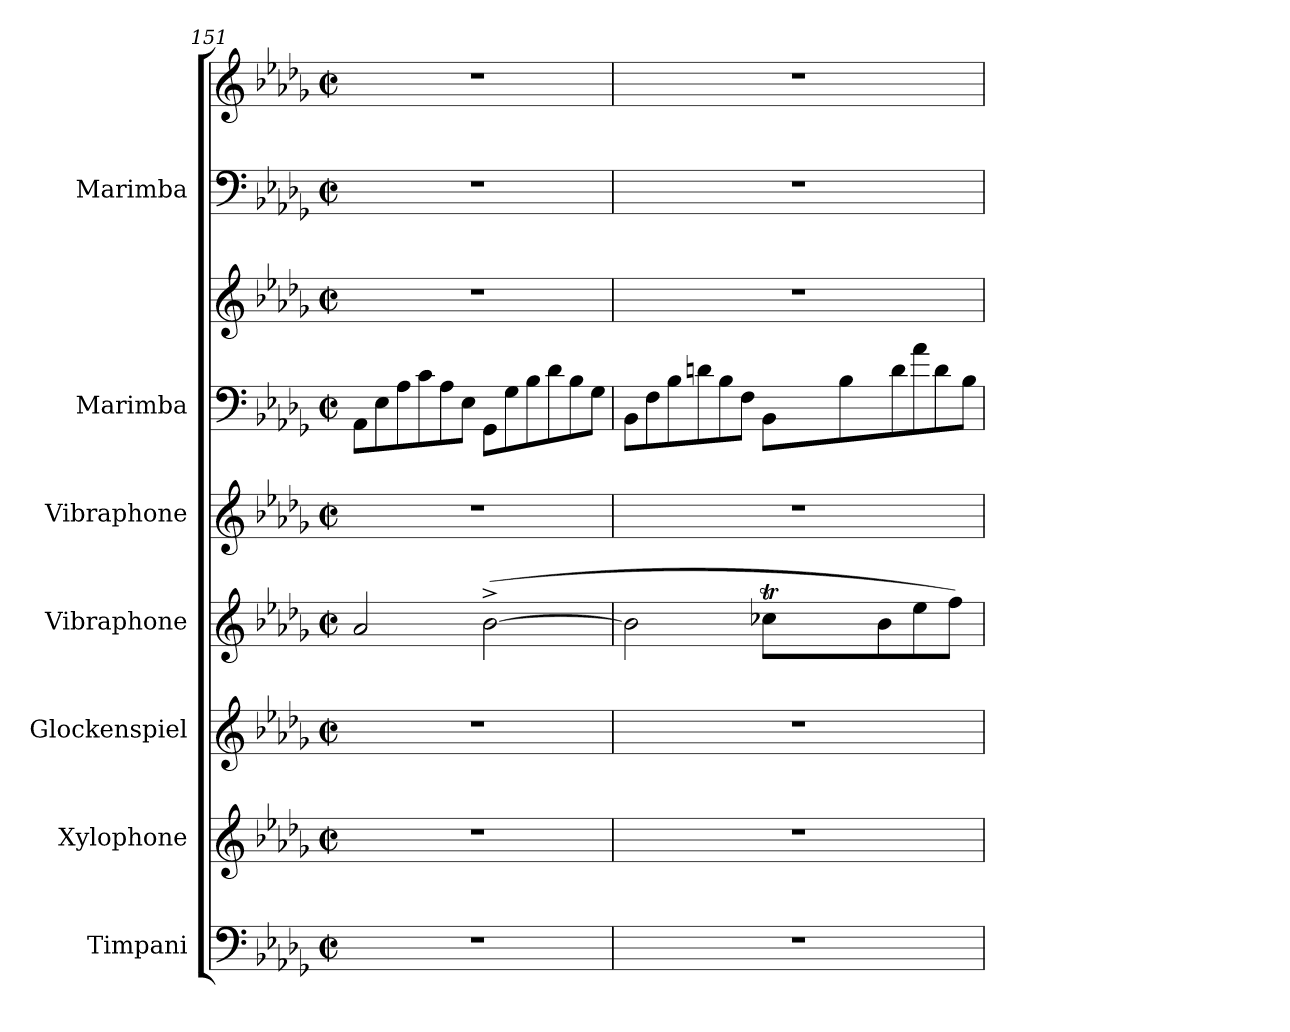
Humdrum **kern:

**kern	**kern	**kern	**kern	**kern	**kern	**kern	**kern	**kern
*part7	*part6	*part5	*part4	*part3	*part2	*part2	*part1	*part1
*staff9	*staff8	*staff7	*staff6	*staff5	*staff4	*staff3	*staff2	*staff1
*I"Timpani	*I"Xylophone	*I"Glockenspiel	*I"Vibraphone	*I"Vibraphone	*I"Marimba	*	*I"Marimba	*
*I'Timp.	*I'Xyl.	*I'Glk.	*I'Vib.	*I'Vib.	*I'Mrm.	*	*I'Mrm.	*
*clefF4	*clefG2	*clefG2	*clefG2	*clefG2	*clefF4	*clefG2	*clefF4	*clefG2
*	*ITrd-7c-12	*ITrd-14c-24	*	*	*	*	*	*
*k[b-e-a-d-g-]	*k[b-e-a-d-g-]	*k[b-e-a-d-g-]	*k[b-e-a-d-g-]	*k[b-e-a-d-g-]	*k[b-e-a-d-g-]	*k[b-e-a-d-g-]	*k[b-e-a-d-g-]	*k[b-e-a-d-g-]
*M2/2	*M2/2	*M2/2	*M2/2	*M2/2	*M2/2	*M2/2	*M2/2	*M2/2
*met(c|)	*met(c|)	*met(c|)	*met(c|)	*met(c|)	*met(c|)	*met(c|)	*met(c|)	*met(c|)
*	*	*	*	*	*Xtuplet	*	*	*
=151	=151	=151	=151	=151	=151	=151	=151	=151
1r	1r	1r	2a-/	1r	12AA-\L	1r	1r	1r
.	.	.	.	.	12E-\	.	.	.
.	.	.	.	.	12A-\	.	.	.
.	.	.	.	.	12c\	.	.	.
.	.	.	.	.	12A-\	.	.	.
.	.	.	.	.	12E-\J	.	.	.
.	.	.	([2b-^\	.	12GG-\L	.	.	.
.	.	.	.	.	12G-\	.	.	.
.	.	.	.	.	12B-\	.	.	.
.	.	.	.	.	12d-\	.	.	.
.	.	.	.	.	12B-\	.	.	.
.	.	.	.	.	12G-\J	.	.	.
!!LO:PB:g=z
=152	=152	=152	=152	=152	=152	=152	=152	=152
*	*	*	*^	*	*	*	*	*
1r	1r	1r	2b-\]	48%25ryy	1r	12BB-\L	1r	1r	1r
.	.	.	.	.	.	12F\	.	.	.
.	.	.	.	.	.	12B-\	.	.	.
.	.	.	.	.	.	12dn\	.	.	.
.	.	.	.	.	.	12B-\	.	.	.
.	.	.	.	.	.	12F\J	.	.	.
.	.	.	8cc-XT\L	.	.	12BB-\L	.	.	.
*	*	*	*	*Xtuplet	*	*	*	*	*
.	.	.	.	48dd-yy	.	.	.	.	.
.	.	.	.	48cc-yy	.	.	.	.	.
.	.	.	.	48dd-yy	.	.	.	.	.
.	.	.	.	48cc-yy	.	12B-\	.	.	.
.	.	.	.	48dd-yy	.	.	.	.	.
.	.	.	8b-\	4.ryy	.	.	.	.	.
.	.	.	.	.	.	12d\	.	.	.
.	.	.	8ee-\	.	.	12a-\	.	.	.
.	.	.	.	.	.	12d\	.	.	.
.	.	.	8ff\J)	.	.	.	.	.	.
.	.	.	.	.	.	12B-\J	.	.	.
*	*	*	*v	*v	*	*	*	*	*
=	=	=	=	=	=	=	=	=
*-	*-	*-	*-	*-	*-	*-	*-	*-
